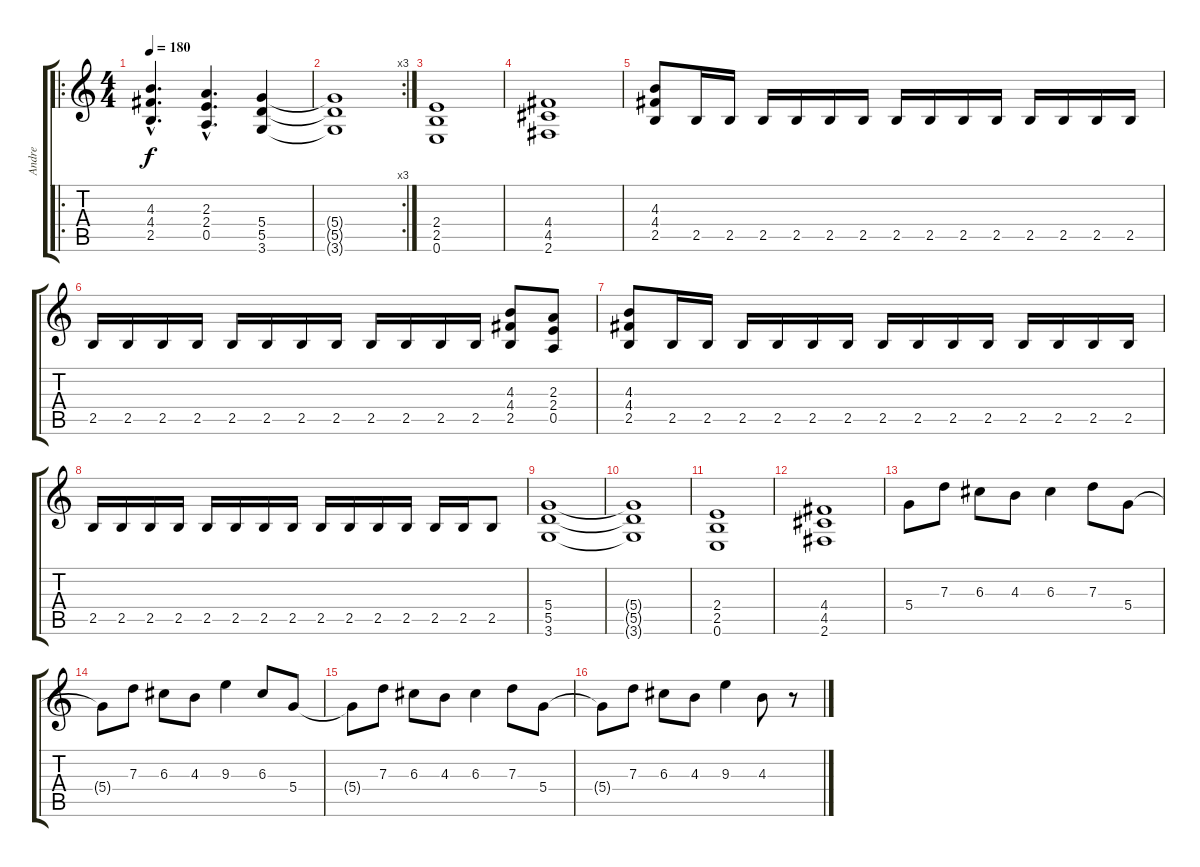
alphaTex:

\track ("Andre" "Andre") {instrument distortionguitar}
\staff {score tabs}
\tuning (E4 B3 G3 D3 A2 E2) {hide}
\ro
\ts (4 4)
\tempo 180
\clef g2
\ks c
(4.3{hac} 4.4{hac} 2.5{hac}).4{d dy f instrument distortionguitar} (2.3{hac} 2.4{hac} 0.5{hac}).4{d} (5.4 5.5 3.6).4 |
\rc 3
(5.4{t} 5.5{t} 3.6{t}).1 |
(2.4 2.5 0.6).1 |
(4.4 4.5 2.6).1 |
(4.3 4.4 2.5).8 2.5.16 2.5.16 2.5.16 2.5.16 2.5.16 2.5.16 2.5.16 2.5.16 2.5.16 2.5.16 2.5.16 2.5.16 2.5.16 2.5.16 |
2.5.16 2.5.16 2.5.16 2.5.16 2.5.16 2.5.16 2.5.16 2.5.16 2.5.16 2.5.16 2.5.16 2.5.16 (4.3 4.4 2.5).8 (2.3 2.4 0.5).8 |
(4.3 4.4 2.5).8 2.5.16 2.5.16 2.5.16 2.5.16 2.5.16 2.5.16 2.5.16 2.5.16 2.5.16 2.5.16 2.5.16 2.5.16 2.5.16 2.5.16 |
2.5.16 2.5.16 2.5.16 2.5.16 2.5.16 2.5.16 2.5.16 2.5.16 2.5.16 2.5.16 2.5.16 2.5.16 2.5.16 2.5.16 2.5.8 |
(5.4 5.5 3.6).1 |
(5.4{t} 5.5{t} 3.6{t}).1 |
(2.4 2.5 0.6).1 |
(4.4 4.5 2.6).1 |
5.4.8 7.3.8 6.3.8 4.3.8 6.3.4 7.3.8 5.4.8 |
5.4{t}.8 7.3.8 6.3.8 4.3.8 9.3.4 6.3.8 5.4.8 |
5.4{t}.8 7.3.8 6.3.8 4.3.8 6.3.4 7.3.8 5.4.8 |
5.4{t}.8 7.3.8 6.3.8 4.3.8 9.3.4 4.3.8 r.8
